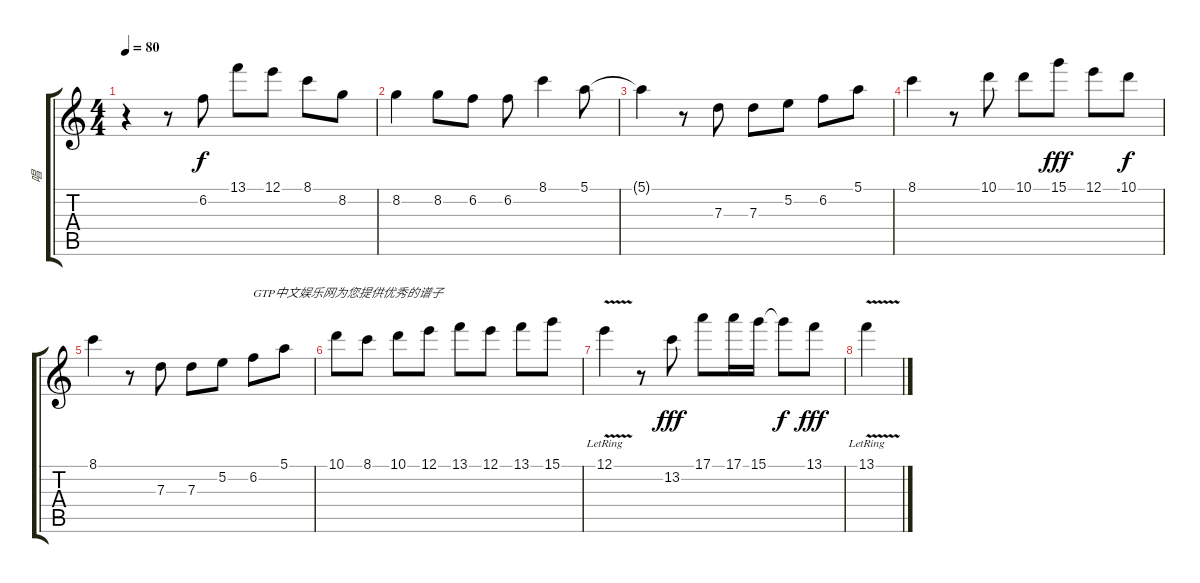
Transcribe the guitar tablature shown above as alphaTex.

\track ("唱" "唱") {instrument acousticguitarsteel}
\staff {score tabs}
\tuning (E4 B3 G3 D3 A2 E2) {hide}
\ts (4 4)
\tempo 80
\clef g2
\ks c
r.4{dy f} r.8 6.2.8 13.1.8 12.1.8 8.1.8 8.2.8 |
8.2.4 8.2.8 6.2.8 6.2.8 8.1.4 5.1.8 |
5.1{t}.4 r.8 7.3.8 7.3.8 5.2.8 6.2.8 5.1.8 |
8.1.4 r.8 10.1.8 10.1.8 15.1.8{dy fff} 12.1.8 10.1.8{dy f} |
8.1.4 r.8 7.3.8 7.3.8 5.2.8 6.2.8{txt "GTP中文娱乐网为您提供优秀的谱子"} 5.1.8 |
10.1.8 8.1.8 10.1.8 12.1.8 13.1.8 12.1.8 13.1.8 15.1.8 |
12.1{v lr}.4 r.8 13.2.8{dy fff} 17.1.8 17.1.16 15.1.16 15.1{t}.8{dy f} 13.1.8{dy fff} |
13.1{v lr}.4
